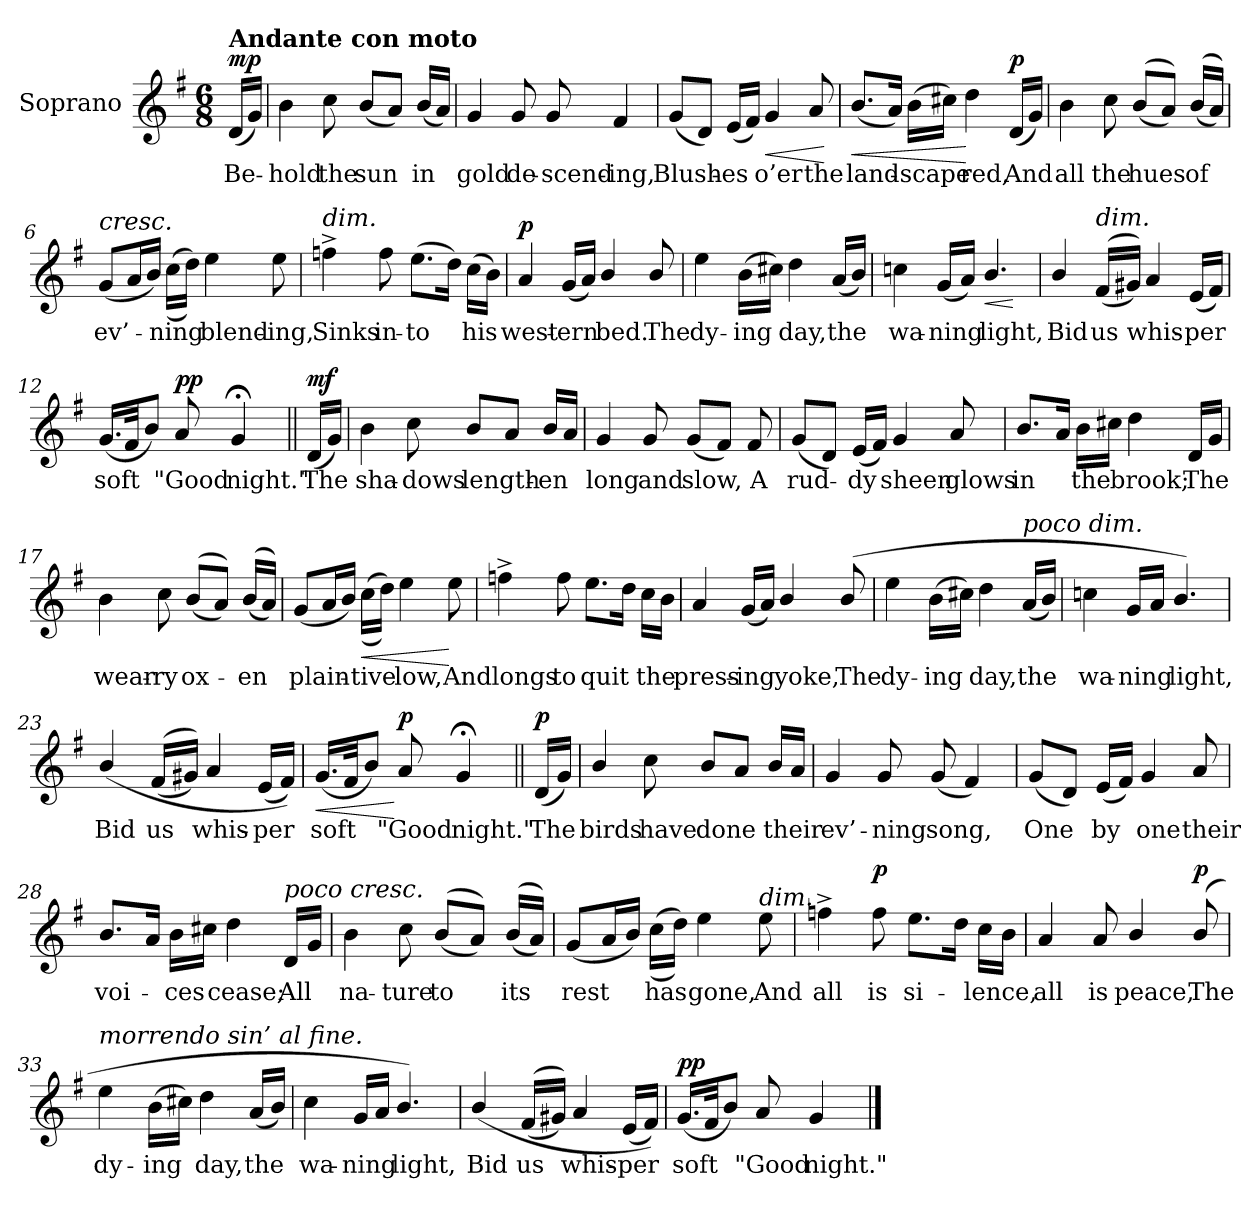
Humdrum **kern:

**kern	**text	**dynam
*part1	*part1	*part1
*staff1	*staff1	*staff1
*I"Soprano	*	*
*clefG2	*	*
*k[f#]	*	*
*M6/8	*	*
*MM60	*	*
=	=	=
!LO:TX:a:B:t=Andante con moto	!	!
!	!LO:LY:b	!LO:DY:a
(<16d/LL	Be-	mp
16g/JJ)	.	.
=1	=1	=1
!	!LO:LY:b	!
4b\	-hold	.
!	!LO:LY:b	!
8cc\	the	.
!	!LO:LY:b	!
(<8b/L	sun	.
8a/J)	.	.
!	!LO:LY:b	!
(<16b/LL	in	.
16a/JJ)	.	.
=2	=2	=2
!	!LO:LY:b	!
4g/	gold	.
!	!LO:LY:b	!
8g/	de-	.
!	!LO:LY:b	!
8g/	-scend-	.
!	!LO:LY:b	!
4f#/	-ing,	.
=3	=3	=3
!	!LO:LY:b	!
(<8g/L	Blush-	.
8d/J)	.	.
!	!LO:LY:b	!
(<16e/LL	-es	.
16f#/JJ)	.	.
!	!LO:LY:b	!LO:HP:b
4g/	o’er	<
!	!LO:LY:b	!
8a/	the	.
.	.	[
!!LO:LB:g=z
=4	=4	=4
!	!LO:LY:b	!LO:HP:b
(<8.b/L	land-	<
16a/Jk)	.	.
!	!LO:LY:b	!
(>16b\LL	-scape	.
16cc#X\JJ)	.	.
!	!LO:LY:b	!
4dd\	red,	[
!	!LO:LY:b	!LO:DY:a
(<16d/LL	And	p
16g/JJ)	.	.
=5	=5	=5
!	!LO:LY:b	!
4b\	all	.
!	!LO:LY:b	!
8cc\	the	.
!	!LO:LY:b	!
(<(<8b/L	hues	.
8a/J))	.	.
!	!LO:LY:b	!
(<(<16b/LL	of	.
16a/JJ))	.	.
=6	=6	=6
!LO:TX:a:i:t=cresc.	!	!
!	!LO:LY:b	!
(<8g/L	ev’-	.
16a/L	.	.
16b/JJ)	.	.
!	!LO:LY:b	!
(>(>16cc\LL	-ning	.
16dd\JJ))	.	.
!	!LO:LY:b	!
4ee\	blend-	.
!	!LO:LY:b	!
8ee\	-ing,	.
!!LO:LB:g=z
=7	=7	=7
!LO:TX:a:i:t=dim.	!	!
!	!LO:LY:b	!
4ffn^\	Sinks	.
!	!LO:LY:b	!
8ff\	in-	.
!	!LO:LY:b	!
(>8.ee\L	-to	.
16dd\Jk)	.	.
!	!LO:LY:b	!
(>16cc\LL	his	.
16b\JJ)	.	.
=8	=8	=8
!	!LO:LY:b	!LO:DY:a
4a/	west-	p
!	!LO:LY:b	!
(<16g/LL	-ern	.
16a/JJ)	.	.
!	!LO:LY:b	!
4b/	bed.	.
!	!LO:LY:b	!
8b/	The	.
=9	=9	=9
!	!LO:LY:b	!
4ee\	dy-	.
!	!LO:LY:b	!
(>16b\LL	-ing	.
16cc#X\JJ)	.	.
!	!LO:LY:b	!
4dd\	day,	.
!	!LO:LY:b	!
(<16a/LL	the	.
16b/JJ)	.	.
!!LO:LB:g=z
=10	=10	=10
!	!LO:LY:b	!
4ccn\	wa-	.
!	!LO:LY:b	!
(<16g/LL	-ning	.
16a/JJ)	.	.
!	!LO:LY:b	!LO:HP:b
4.b/	light,	<
.	.	[
=11	=11	=11
!	!LO:LY:b	!
4b/	Bid	.
!LO:TX:a:i:t=dim.	!	!
!	!LO:LY:b	!
(<(<16f#/LL	us	.
16g#X/JJ))	.	.
!	!LO:LY:b	!
4a/	whis-	.
!	!LO:LY:b	!
(<16e/LL	-per	.
16f#/JJ)	.	.
=12	=12	=12
!	!LO:LY:b	!
(<16.g/LL	soft	.
32f#/JK	.	.
8b/J)	.	.
!	!LO:LY:b	!LO:DY:a
!	!	!LO:DY:n=1:a
8a/	"Good	p p
!	!LO:LY:b	!
4g;</	night."	.
!!LO:LB:g=z
=12X1||	=12X1||	=12X1||
!	!LO:LY:b	!LO:DY:a
(<16d/LL	The	mf
16g/JJ)	.	.
=13	=13	=13
!	!LO:LY:b	!
4b\	sha-	.
!	!LO:LY:b	!
8cc\	-dows	.
!	!LO:LY:b	!
8b/L	length-	.
8a/J	.	.
!	!LO:LY:b	!
16b/LL	-en	.
16a/JJ	.	.
=14	=14	=14
!	!LO:LY:b	!
4g/	long	.
!	!LO:LY:b	!
8g/	and	.
!	!LO:LY:b	!
(<8g/L	slow,	.
8f#/J)	.	.
!	!LO:LY:b	!
8f#/	A	.
=15	=15	=15
!	!LO:LY:b	!
(<8g/L	rud-	.
8d/J)	.	.
!	!LO:LY:b	!
(<16e/LL	-dy	.
16f#/JJ)	.	.
!	!LO:LY:b	!
4g/	sheen	.
!	!LO:LY:b	!
8a/	glows	.
!!LO:LB:g=z
=16	=16	=16
!	!LO:LY:b	!
8.b/L	in	.
16a/Jk	.	.
!	!LO:LY:b	!
16b\LL	the	.
16cc#X\JJ	.	.
!	!LO:LY:b	!
4dd\	brook;	.
!	!LO:LY:b	!
16d/LL	The	.
16g/JJ	.	.
=17	=17	=17
!	!LO:LY:b	!
4b\	wear-	.
!	!LO:LY:b	!
8cc\	-ry	.
!	!LO:LY:b	!
(<(<8b/L	ox-	.
8a/J))	.	.
!	!LO:LY:b	!
(<(<16b/LL	-en	.
16a/JJ))	.	.
=18	=18	=18
!	!LO:LY:b	!
(<8g/L	plain-	.
16a/L	.	.
16b/JJ)	.	.
!	!LO:LY:b	!LO:HP:b
(>(>16cc\LL	-tive	<
16dd\JJ))	.	.
!	!LO:LY:b	!
4ee\	low,	.
!	!LO:LY:b	!
8ee\	And	[
!!LO:LB:g=z
=19	=19	=19
!	!LO:LY:b	!
4ffn^\	longs	.
!	!LO:LY:b	!
8ff\	to	.
!	!LO:LY:b	!
8.ee\L	quit	.
16dd\Jk	.	.
!	!LO:LY:b	!
16cc\LL	the	.
16b\JJ	.	.
=20	=20	=20
!	!LO:LY:b	!
4a/	press-	.
!	!LO:LY:b	!
(<16g/LL	-ing	.
16a/JJ)	.	.
!	!LO:LY:b	!
4b/	yoke,	.
!	!LO:LY:b	!
(>8b/	The	.
=21	=21	=21
!	!LO:LY:b	!
4ee\	dy-	.
!	!LO:LY:b	!
(>16b\LL	-ing	.
16cc#X\JJ)	.	.
!	!LO:LY:b	!
4dd\	day,	.
!LO:TX:a:i:t=poco dim.	!	!
!	!LO:LY:b	!
(<16a/LL	the	.
16b/JJ)	.	.
!!LO:LB:g=z
=22	=22	=22
!	!LO:LY:b	!
4ccn\	wa-	.
!	!LO:LY:b	!
16g/LL	-ning	.
16a/JJ	.	.
!	!LO:LY:b	!
4.b/)	light,	.
=23	=23	=23
!	!LO:LY:b	!
(<4b/	Bid	.
!	!LO:LY:b	!
(<(<16f#/LL	us	.
16g#X/JJ))	.	.
!	!LO:LY:b	!
4a/	whis-	.
!	!LO:LY:b	!
(<16e/LL	-per	.
16f#/JJ))	.	.
=24	=24	=24
!	!LO:LY:b	!LO:HP:b
(<16.g/LL	soft	<
32f#/JK	.	.
8b/J)	.	.
!	!LO:LY:b	!LO:DY:n=1:a
8a/	"Good	[ p
!	!LO:LY:b	!
4g;</	night."	.
!!LO:PB:g=z
=24X2||	=24X2||	=24X2||
!	!LO:LY:b	!LO:DY:a
(<16d/LL	The	p
16g/JJ)	.	.
=25	=25	=25
!	!LO:LY:b	!
4b/	birds	.
!	!LO:LY:b	!
8cc\	have	.
!	!LO:LY:b	!
8b/L	done	.
8a/J	.	.
!	!LO:LY:b	!
16b/LL	their	.
16a/JJ	.	.
=26	=26	=26
!	!LO:LY:b	!
4g/	ev’-	.
!	!LO:LY:b	!
8g/	-ning	.
!	!LO:LY:b	!
(<8g/	song,	.
4f#/)	.	.
=27	=27	=27
!	!LO:LY:b	!
(<8g/L	One	.
8d/J)	.	.
!	!LO:LY:b	!
(<16e/LL	by	.
16f#/JJ)	.	.
!	!LO:LY:b	!
4g/	one	.
!	!LO:LY:b	!
8a/	their	.
!!LO:LB:g=z
=28	=28	=28
!	!LO:LY:b	!
8.b/L	voi-	.
16a/Jk	.	.
!	!LO:LY:b	!
16b\LL	-ces	.
16cc#X\JJ	.	.
!	!LO:LY:b	!
4dd\	cease;	.
!LO:TX:a:i:t=poco cresc.	!	!
!	!LO:LY:b	!
16d/LL	All	.
16g/JJ	.	.
=29	=29	=29
!	!LO:LY:b	!
4b\	na-	.
!	!LO:LY:b	!
8cc\	-ture	.
!	!LO:LY:b	!
(<(<8b/L	to	.
8a/J))	.	.
!	!LO:LY:b	!
(<(<16b/LL	its	.
16a/JJ))	.	.
=30	=30	=30
!	!LO:LY:b	!
(<8g/L	rest	.
16a/L	.	.
16b/JJ)	.	.
!	!LO:LY:b	!
(>(>16cc\LL	has	.
16dd\JJ))	.	.
!	!LO:LY:b	!
4ee\	gone,	.
!LO:TX:a:i:t=dim.	!	!
!	!LO:LY:b	!
8ee\	And	.
!!LO:LB:g=z
=31	=31	=31
!	!LO:LY:b	!
4ffn^\	all	.
!	!LO:LY:b	!LO:DY:a
8ff\	is	p
!	!LO:LY:b	!
8.ee\L	si-	.
16dd\Jk	.	.
!	!LO:LY:b	!
16cc\LL	-lence,	.
16b\JJ	.	.
=32	=32	=32
!	!LO:LY:b	!
4a/	all	.
!	!LO:LY:b	!
8a/	is	.
!	!LO:LY:b	!
4b/	peace,	.
!	!LO:LY:b	!LO:DY:a
(>8b/	The	p
=33	=33	=33
!LO:TX:a:i:t=morrendo sin’ al fine.	!	!
!	!LO:LY:b	!
4ee\	dy-	.
!	!LO:LY:b	!
(>16b\LL	-ing	.
16cc#X\JJ)	.	.
!	!LO:LY:b	!
4dd\	day,	.
!	!LO:LY:b	!
(<16a/LL	the	.
16b/JJ)	.	.
!!LO:LB:g=z
=34	=34	=34
!	!LO:LY:b	!
4cc\	wa-	.
!	!LO:LY:b	!
16g/LL	-ning	.
16a/JJ	.	.
!	!LO:LY:b	!
4.b/)	light,	.
=35	=35	=35
!	!LO:LY:b	!
(>4b/	Bid	.
!	!LO:LY:b	!
(<(<16f#/LL	us	.
16g#X/JJ))	.	.
!	!LO:LY:b	!
4a/	whis-	.
!	!LO:LY:b	!
(<16e/LL	-per	.
16f#/JJ))	.	.
=36	=36	=36
!	!LO:LY:b	!LO:DY:a
(<16.g/LL	soft	pp
32f#/JK	.	.
8b/J)	.	.
!	!LO:LY:b	!
8a/	"Good	.
!	!LO:LY:b	!
4g/	night."	.
==	==	==
*-	*-	*-
